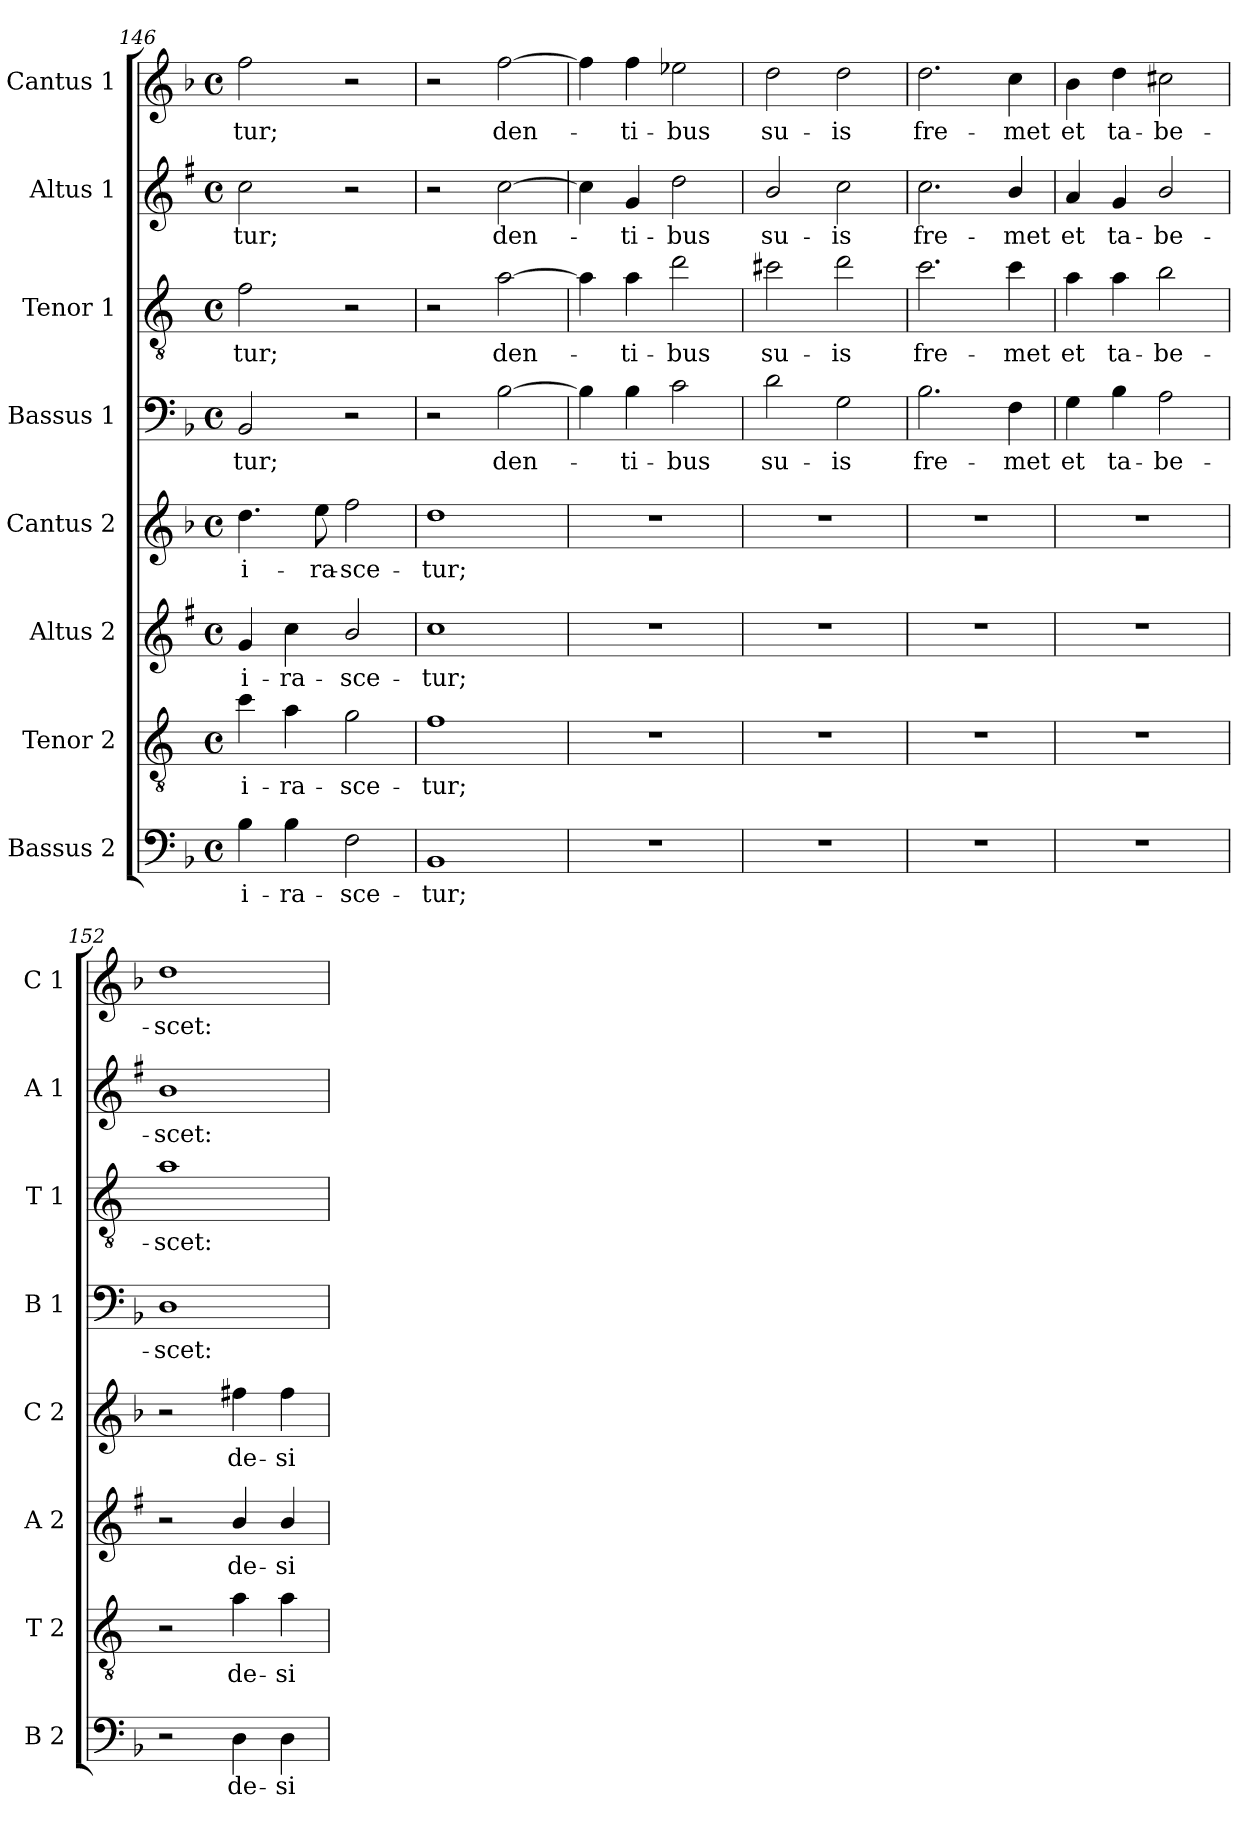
**kern	**text	**kern	**text	**kern	**text	**kern	**text	**kern	**text	**kern	**text	**kern	**text	**kern	**text
*part8	*part8	*part7	*part7	*part6	*part6	*part5	*part5	*part4	*part4	*part3	*part3	*part2	*part2	*part1	*part1
*staff8	*staff8	*staff7	*staff7	*staff6	*staff6	*staff5	*staff5	*staff4	*staff4	*staff3	*staff3	*staff2	*staff2	*staff1	*staff1
*I"Bassus 2	*	*I"Tenor 2	*	*I"Altus 2	*	*I"Cantus 2	*	*I"Bassus 1	*	*I"Tenor 1	*	*I"Altus 1	*	*I"Cantus 1	*
*I'B 2	*	*I'T 2	*	*I'A 2	*	*I'C 2	*	*I'B 1	*	*I'T 1	*	*I'A 1	*	*I'C 1	*
*clefF4	*	*clefGv2	*	*clefG2	*	*clefG2	*	*clefF4	*	*clefGv2	*	*clefG2	*	*clefG2	*
*	*	*ITrd4c7	*	*ITrd1c2	*	*	*	*	*	*ITrd4c7	*	*ITrd1c2	*	*	*
*k[b-]	*	*k[b-]	*	*k[b-]	*	*k[b-]	*	*k[b-]	*	*k[b-]	*	*k[b-]	*	*k[b-]	*
*F:	*	*F:	*	*F:	*	*F:	*	*F:	*	*F:	*	*F:	*	*F:	*
*M4/4	*	*M4/4	*	*M4/4	*	*M4/4	*	*M4/4	*	*M4/4	*	*M4/4	*	*M4/4	*
*met(c)	*	*met(c)	*	*met(c)	*	*met(c)	*	*met(c)	*	*met(c)	*	*met(c)	*	*met(c)	*
=146	=146	=146	=146	=146	=146	=146	=146	=146	=146	=146	=146	=146	=146	=146	=146
!	!LO:LY:b	!	!LO:LY:b	!	!LO:LY:b	!	!LO:LY:b	!	!LO:LY:b	!	!LO:LY:b	!	!LO:LY:b	!	!LO:LY:b
4B-\	i-	4f\	i-	4f/	i-	4.dd\	i-	2BB-/	-tur;	2B-\	-tur;	2b-\	-tur;	2ff\	-tur;
!	!LO:LY:b	!	!LO:LY:b	!	!LO:LY:b	!	!	!	!	!	!	!	!	!	!
4B-\	-ra-	4d\	-ra-	4b-\	-ra-	.	.	.	.	.	.	.	.	.	.
!	!	!	!	!	!	!	!LO:LY:b	!	!	!	!	!	!	!	!
.	.	.	.	.	.	8ee\	-ra-	.	.	.	.	.	.	.	.
!	!LO:LY:b	!	!LO:LY:b	!	!LO:LY:b	!	!LO:LY:b	!	!	!	!	!	!	!	!
2F\	-sce-	2c\	-sce-	2a/	-sce-	2ff\	-sce-	2r	.	2r	.	2r	.	2r	.
!!LO:PB:g=z
=147	=147	=147	=147	=147	=147	=147	=147	=147	=147	=147	=147	=147	=147	=147	=147
!	!LO:LY:b	!	!LO:LY:b	!	!LO:LY:b	!	!LO:LY:b	!	!	!	!	!	!	!	!
1BB-	-tur;	1B-	-tur;	1b-	-tur;	1dd	-tur;	2r	.	2r	.	2r	.	2r	.
!	!	!	!	!	!	!	!	!	!LO:LY:b	!	!LO:LY:b	!	!LO:LY:b	!	!LO:LY:b
.	.	.	.	.	.	.	.	[2B-\	den-	[2d\	den-	[2b-\	den-	[2ff\	den-
=148	=148	=148	=148	=148	=148	=148	=148	=148	=148	=148	=148	=148	=148	=148	=148
1r	.	1r	.	1r	.	1r	.	4B-\]	.	4d\]	.	4b-\]	.	4ff\]	.
!	!	!	!	!	!	!	!	!	!LO:LY:b	!	!LO:LY:b	!	!LO:LY:b	!	!LO:LY:b
.	.	.	.	.	.	.	.	4B-\	-ti-	4d\	-ti-	4f/	-ti-	4ff\	-ti-
!	!	!	!	!	!	!	!	!	!LO:LY:b	!	!LO:LY:b	!	!LO:LY:b	!	!LO:LY:b
.	.	.	.	.	.	.	.	2c\	-bus	2g\	-bus	2cc\	-bus	2ee-X\	-bus
=149	=149	=149	=149	=149	=149	=149	=149	=149	=149	=149	=149	=149	=149	=149	=149
!	!	!	!	!	!	!	!	!	!LO:LY:b	!	!LO:LY:b	!	!LO:LY:b	!	!LO:LY:b
1r	.	1r	.	1r	.	1r	.	2d\	su-	2f#X\	su-	2a/	su-	2dd\	su-
!	!	!	!	!	!	!	!	!	!LO:LY:b	!	!LO:LY:b	!	!LO:LY:b	!	!LO:LY:b
.	.	.	.	.	.	.	.	2G\	-is	2g\	-is	2b-\	-is	2dd\	-is
=150	=150	=150	=150	=150	=150	=150	=150	=150	=150	=150	=150	=150	=150	=150	=150
!	!	!	!	!	!	!	!	!	!LO:LY:b	!	!LO:LY:b	!	!LO:LY:b	!	!LO:LY:b
1r	.	1r	.	1r	.	1r	.	2.B-\	fre-	2.f\	fre-	2.b-\	fre-	2.dd\	fre-
!	!	!	!	!	!	!	!	!	!LO:LY:b	!	!LO:LY:b	!	!LO:LY:b	!	!LO:LY:b
.	.	.	.	.	.	.	.	4F\	-met	4f\	-met	4a/	-met	4cc\	-met
=151	=151	=151	=151	=151	=151	=151	=151	=151	=151	=151	=151	=151	=151	=151	=151
!	!	!	!	!	!	!	!	!	!LO:LY:b	!	!LO:LY:b	!	!LO:LY:b	!	!LO:LY:b
1r	.	1r	.	1r	.	1r	.	4G\	et	4d\	et	4g/	et	4b-\	et
!	!	!	!	!	!	!	!	!	!LO:LY:b	!	!LO:LY:b	!	!LO:LY:b	!	!LO:LY:b
.	.	.	.	.	.	.	.	4B-\	ta-	4d\	ta-	4f/	ta-	4dd\	ta-
!	!	!	!	!	!	!	!	!	!LO:LY:b	!	!LO:LY:b	!	!LO:LY:b	!	!LO:LY:b
.	.	.	.	.	.	.	.	2A\	-be-	2e\	-be-	2a/	-be-	2cc#X\	-be-
=152	=152	=152	=152	=152	=152	=152	=152	=152	=152	=152	=152	=152	=152	=152	=152
!	!	!	!	!	!	!	!	!	!LO:LY:b	!	!LO:LY:b	!	!LO:LY:b	!	!LO:LY:b
2r	.	2r	.	2r	.	2r	.	1D	-scet:	1d	-scet:	1a	-scet:	1dd	-scet:
!	!LO:LY:b	!	!LO:LY:b	!	!LO:LY:b	!	!LO:LY:b	!	!	!	!	!	!	!	!
4D\	de-	4d\	de-	4a/	de-	4ff#X\	de-	.	.	.	.	.	.	.	.
!	!LO:LY:b	!	!LO:LY:b	!	!LO:LY:b	!	!LO:LY:b	!	!	!	!	!	!	!	!
4D\	-si-	4d\	-si-	4a/	-si-	4ff#\	-si-	.	.	.	.	.	.	.	.
=	=	=	=	=	=	=	=	=	=	=	=	=	=	=	=
*-	*-	*-	*-	*-	*-	*-	*-	*-	*-	*-	*-	*-	*-	*-	*-
